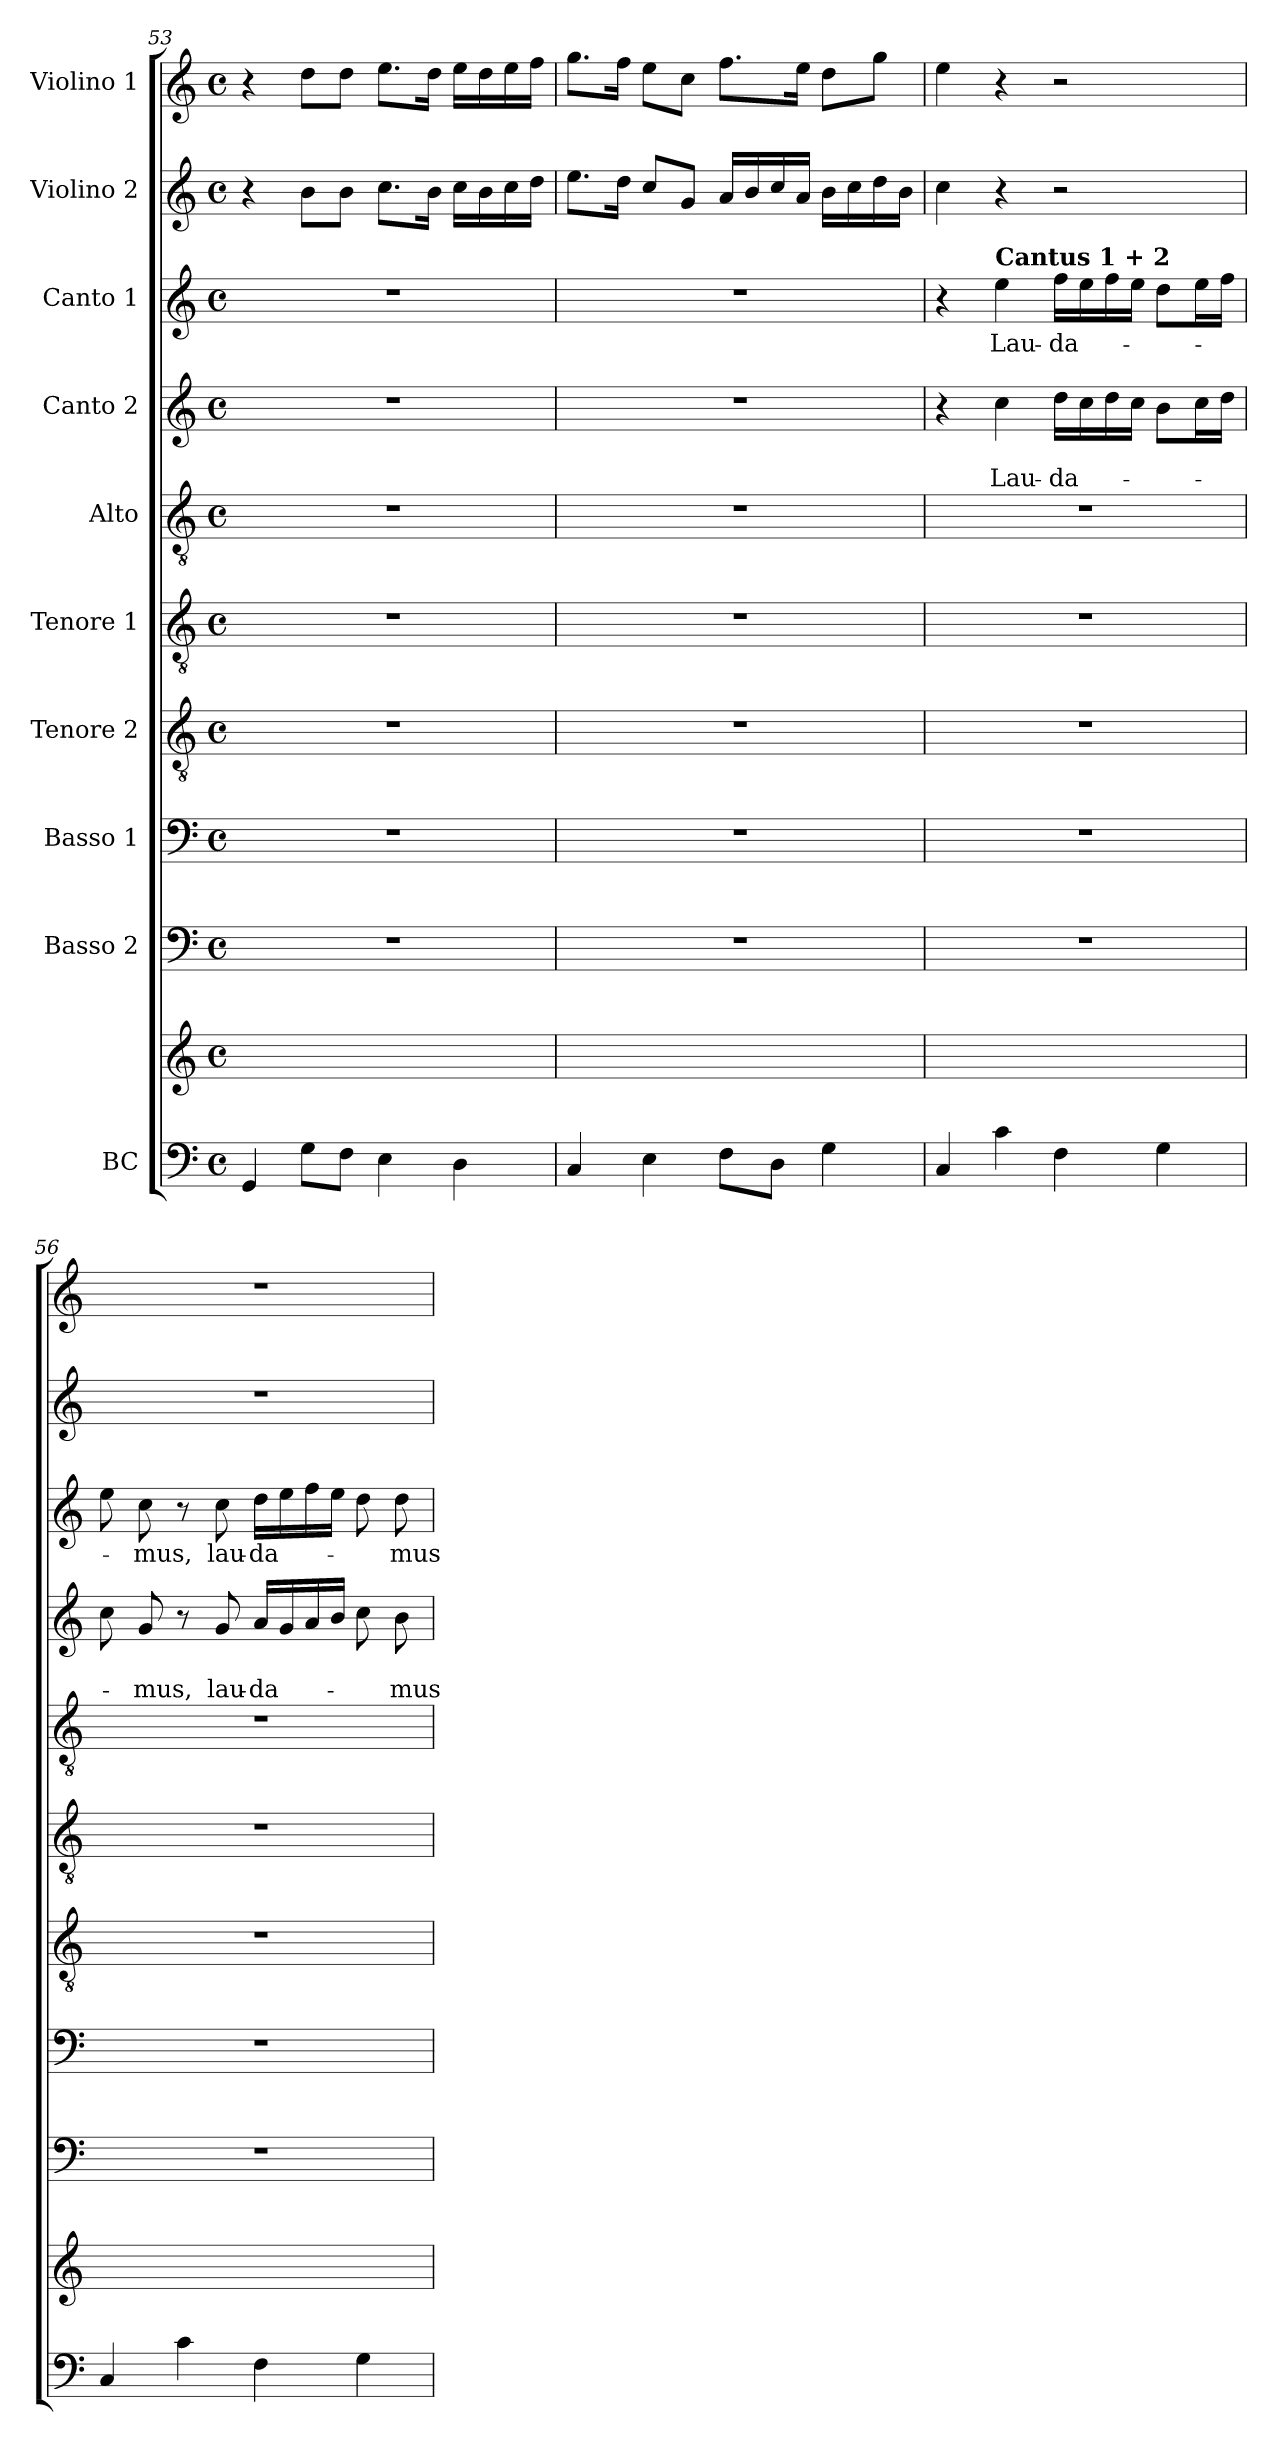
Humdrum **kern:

**kern	**kern	**kern	**kern	**kern	**kern	**kern	**kern	**text	**text	**kern	**text	**kern	**kern
*part11	*part10	*part9	*part8	*part7	*part6	*part5	*part4	*part4	*part4	*part3	*part3	*part2	*part1
*staff11	*staff10	*staff9	*staff8	*staff7	*staff6	*staff5	*staff4	*staff4	*staff4	*staff3	*staff3	*staff2	*staff1
*I"BC	*	*I"Basso 2	*I"Basso 1	*I"Tenore 2	*I"Tenore 1	*I"Alto	*I"Canto 2	*	*	*I"Canto 1	*	*I"Violino 2	*I"Violino 1
*clefF4	*clefG2	*clefF4	*clefF4	*clefGv2	*clefGv2	*clefGv2	*clefG2	*	*	*clefG2	*	*clefG2	*clefG2
*k[]	*k[]	*k[]	*k[]	*k[]	*k[]	*k[]	*k[]	*	*	*k[]	*	*k[]	*k[]
*C:	*C:	*C:	*C:	*C:	*C:	*C:	*C:	*	*	*C:	*	*C:	*C:
*M4/4	*M4/4	*M4/4	*M4/4	*M4/4	*M4/4	*M4/4	*M4/4	*	*	*M4/4	*	*M4/4	*M4/4
*met(c)	*met(c)	*met(c)	*met(c)	*met(c)	*met(c)	*met(c)	*met(c)	*	*	*met(c)	*	*met(c)	*met(c)
=53	=53	=53	=53	=53	=53	=53	=53	=53	=53	=53	=53	=53	=53
4GG/	1ryy	1r	1r	1r	1r	1r	1r	.	.	1r	.	4r	4r
8G\L	.	.	.	.	.	.	.	.	.	.	.	8b\L	8dd\L
8F\J	.	.	.	.	.	.	.	.	.	.	.	8b\J	8dd\J
4E\	.	.	.	.	.	.	.	.	.	.	.	8.cc\L	8.ee\L
.	.	.	.	.	.	.	.	.	.	.	.	16b\Jk	16dd\Jk
4D\	.	.	.	.	.	.	.	.	.	.	.	16cc\LL	16ee\LL
.	.	.	.	.	.	.	.	.	.	.	.	16b\	16dd\
.	.	.	.	.	.	.	.	.	.	.	.	16cc\	16ee\
.	.	.	.	.	.	.	.	.	.	.	.	16dd\JJ	16ff\JJ
=54	=54	=54	=54	=54	=54	=54	=54	=54	=54	=54	=54	=54	=54
4C/	1ryy	1r	1r	1r	1r	1r	1r	.	.	1r	.	8.ee\L	8.gg\L
.	.	.	.	.	.	.	.	.	.	.	.	16dd\Jk	16ff\Jk
4E\	.	.	.	.	.	.	.	.	.	.	.	8cc/L	8ee\L
.	.	.	.	.	.	.	.	.	.	.	.	8g/J	8cc\J
8F\L	.	.	.	.	.	.	.	.	.	.	.	16a/LL	8.ff\L
.	.	.	.	.	.	.	.	.	.	.	.	16b/	.
8D\J	.	.	.	.	.	.	.	.	.	.	.	16cc/	.
.	.	.	.	.	.	.	.	.	.	.	.	16a/JJ	16ee\Jk
4G\	.	.	.	.	.	.	.	.	.	.	.	16b\LL	8dd\L
.	.	.	.	.	.	.	.	.	.	.	.	16cc\	.
.	.	.	.	.	.	.	.	.	.	.	.	16dd\	8gg\J
.	.	.	.	.	.	.	.	.	.	.	.	16b\JJ	.
!!LO:PB:g=z
=55	=55	=55	=55	=55	=55	=55	=55	=55	=55	=55	=55	=55	=55
4C/	1ryy	1r	1r	1r	1r	1r	4r	.	.	4r	.	4cc\	4ee\
!	!	!	!	!	!	!	!	!	!	!LO:TX:a:B:t=Cantus 1 + 2	!	!	!
!	!	!	!	!	!	!	!	!	!LO:LY:b	!	!LO:LY:b	!	!
4c\	.	.	.	.	.	.	4cc\	.	Lau-	4ee\	Lau-	4r	4r
!	!	!	!	!	!	!	!	!	!LO:LY:b	!	!LO:LY:b	!	!
4F\	.	.	.	.	.	.	16dd\LL	.	-da-	16ff\LL	-da-	2r	2r
.	.	.	.	.	.	.	16cc\	.	.	16ee\	.	.	.
.	.	.	.	.	.	.	16dd\	.	.	16ff\	.	.	.
.	.	.	.	.	.	.	16cc\JJ	.	.	16ee\JJ	.	.	.
4G\	.	.	.	.	.	.	8b\L	.	.	8dd\L	.	.	.
.	.	.	.	.	.	.	16cc\L	.	.	16ee\L	.	.	.
.	.	.	.	.	.	.	16dd\JJ	.	.	16ff\JJ	.	.	.
=56	=56	=56	=56	=56	=56	=56	=56	=56	=56	=56	=56	=56	=56
4C/	1ryy	1r	1r	1r	1r	1r	8cc\	.	.	8ee\	.	1r	1r
!	!	!	!	!	!	!	!	!	!LO:LY:b	!	!LO:LY:b	!	!
.	.	.	.	.	.	.	8g/	.	-mus,	8cc\	-mus,	.	.
4c\	.	.	.	.	.	.	8r	.	.	8r	.	.	.
!	!	!	!	!	!	!	!	!	!LO:LY:b	!	!LO:LY:b	!	!
.	.	.	.	.	.	.	8g/	.	lau-	8cc\	lau-	.	.
!	!	!	!	!	!	!	!	!	!LO:LY:b	!	!LO:LY:b	!	!
4F\	.	.	.	.	.	.	16a/LL	.	-da-	16dd\LL	-da-	.	.
.	.	.	.	.	.	.	16g/	.	.	16ee\	.	.	.
.	.	.	.	.	.	.	16a/	.	.	16ff\	.	.	.
.	.	.	.	.	.	.	16b/JJ	.	.	16ee\JJ	.	.	.
4G\	.	.	.	.	.	.	8cc\	.	.	8dd\	.	.	.
!	!	!	!	!	!	!	!	!	!LO:LY:b	!	!LO:LY:b	!	!
.	.	.	.	.	.	.	8b\	.	-mus	8dd\	-mus	.	.
=	=	=	=	=	=	=	=	=	=	=	=	=	=
*-	*-	*-	*-	*-	*-	*-	*-	*-	*-	*-	*-	*-	*-
